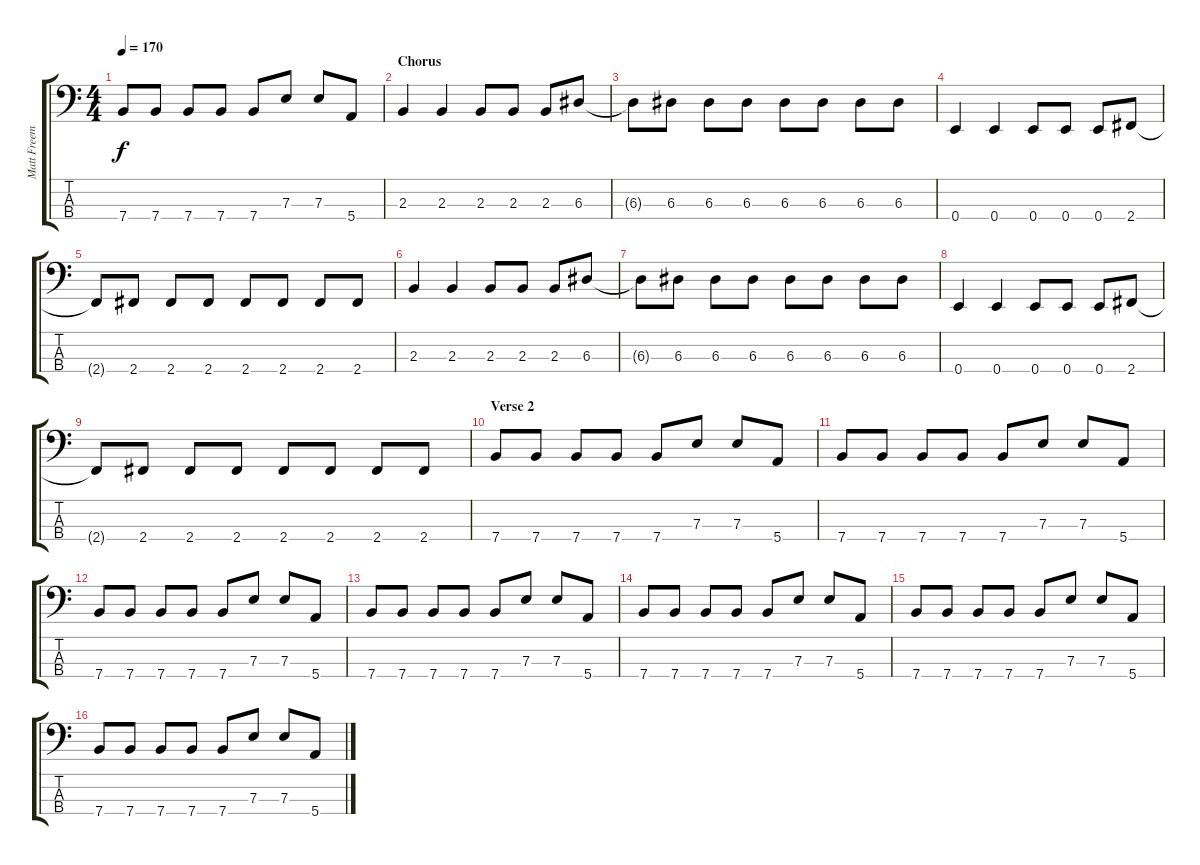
\track ("Matt Freeman" "Matt Freem") {instrument electricbasspick}
\staff {score tabs}
\tuning (G2 D2 A1 E1) {hide}
\ts (4 4)
\tempo 170
\clef f4
\ks c
7.4.8{dy f} 7.4.8 7.4.8 7.4.8 7.4.8 7.3.8 7.3.8 5.4.8 |
\section ("" "Chorus")
2.3.4 2.3.4 2.3.8 2.3.8 2.3.8 6.3.8 |
6.3{t}.8 6.3.8 6.3.8 6.3.8 6.3.8 6.3.8 6.3.8 6.3.8 |
0.4.4 0.4.4 0.4.8 0.4.8 0.4.8 2.4.8 |
2.4{t}.8 2.4.8 2.4.8 2.4.8 2.4.8 2.4.8 2.4.8 2.4.8 |
2.3.4 2.3.4 2.3.8 2.3.8 2.3.8 6.3.8 |
6.3{t}.8 6.3.8 6.3.8 6.3.8 6.3.8 6.3.8 6.3.8 6.3.8 |
0.4.4 0.4.4 0.4.8 0.4.8 0.4.8 2.4.8 |
2.4{t}.8 2.4.8 2.4.8 2.4.8 2.4.8 2.4.8 2.4.8 2.4.8 |
\section ("" "Verse 2")
7.4.8 7.4.8 7.4.8 7.4.8 7.4.8 7.3.8 7.3.8 5.4.8 |
7.4.8 7.4.8 7.4.8 7.4.8 7.4.8 7.3.8 7.3.8 5.4.8 |
7.4.8 7.4.8 7.4.8 7.4.8 7.4.8 7.3.8 7.3.8 5.4.8 |
7.4.8 7.4.8 7.4.8 7.4.8 7.4.8 7.3.8 7.3.8 5.4.8 |
7.4.8 7.4.8 7.4.8 7.4.8 7.4.8 7.3.8 7.3.8 5.4.8 |
7.4.8 7.4.8 7.4.8 7.4.8 7.4.8 7.3.8 7.3.8 5.4.8 |
7.4.8 7.4.8 7.4.8 7.4.8 7.4.8 7.3.8 7.3.8 5.4.8
